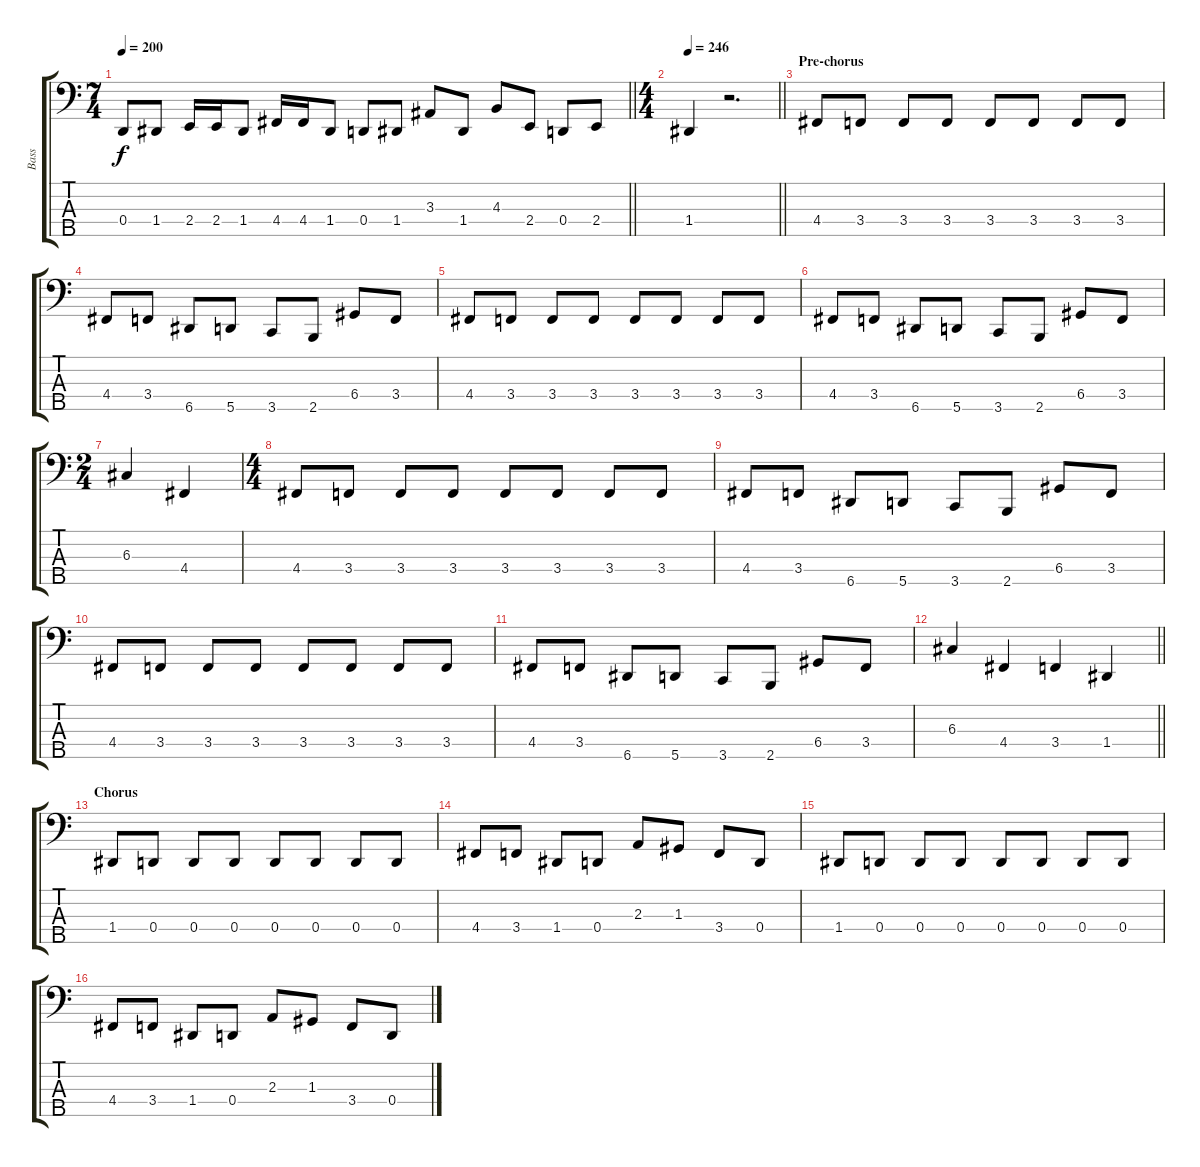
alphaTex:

\track ("Bass" "Bass") {instrument electricbassfinger}
\staff {score tabs}
\tuning (F2 C2 G1 D1 A0) {hide}
\ts (7 4)
\tempo 200
\clef f4
\barLineRight lightlight
\ks c
0.4.8{dy f} 1.4.8 2.4.16 2.4.16 1.4.8 4.4.16 4.4.16 1.4.8 0.4.8 1.4.8 3.3.8 1.4.8 4.3.8 2.4.8 0.4.8 2.4.8 |
\ts (4 4)
\section ("" "")
\tempo 246
\barLineRight lightlight
1.4.4 r.2{d} |
\section ("" "Pre-chorus")
4.4.8 3.4.8 3.4.8 3.4.8 3.4.8 3.4.8 3.4.8 3.4.8 |
4.4.8 3.4.8 6.5.8 5.5.8 3.5.8 2.5.8 6.4.8 3.4.8 |
4.4.8 3.4.8 3.4.8 3.4.8 3.4.8 3.4.8 3.4.8 3.4.8 |
4.4.8 3.4.8 6.5.8 5.5.8 3.5.8 2.5.8 6.4.8 3.4.8 |
\ts (2 4)
6.3.4 4.4.4 |
\ts (4 4)
4.4.8 3.4.8 3.4.8 3.4.8 3.4.8 3.4.8 3.4.8 3.4.8 |
4.4.8 3.4.8 6.5.8 5.5.8 3.5.8 2.5.8 6.4.8 3.4.8 |
4.4.8 3.4.8 3.4.8 3.4.8 3.4.8 3.4.8 3.4.8 3.4.8 |
4.4.8 3.4.8 6.5.8 5.5.8 3.5.8 2.5.8 6.4.8 3.4.8 |
\barLineRight lightlight
6.3.4 4.4.4 3.4.4 1.4.4 |
\section ("" "Chorus")
1.4.8 0.4.8 0.4.8 0.4.8 0.4.8 0.4.8 0.4.8 0.4.8 |
4.4.8 3.4.8 1.4.8 0.4.8 2.3.8 1.3.8 3.4.8 0.4.8 |
1.4.8 0.4.8 0.4.8 0.4.8 0.4.8 0.4.8 0.4.8 0.4.8 |
4.4.8 3.4.8 1.4.8 0.4.8 2.3.8 1.3.8 3.4.8 0.4.8
